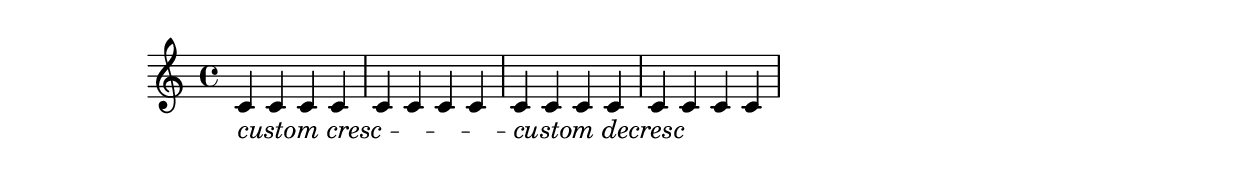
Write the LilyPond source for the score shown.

\version "2.13.4"

\header {
texidoc = "Postfix functions for custom crescendo text spanners.  The spanners
should start on the first note of the measure.  One has to use -\mycresc,
otherwise the spanner start will rather be assigned to the next note."
}

% Two functions for (de)crescendo spanners where you can explicitly give the
% spanner text.
mycresc = #(define-music-function (parser location mymarkup) (string?)
  (make-music 'CrescendoEvent 'span-direction START
              'span-type 'text 'span-text mymarkup))
mydecresc = #(define-music-function (parser location mymarkup) (string?)
  (make-music 'DecrescendoEvent 'span-direction START
              'span-type 'text 'span-text mymarkup))

\relative c' {
  c4-\mycresc "custom cresc" c4 c4 c4 |
  c4 c4 c4 c4 |
  c4-\mydecresc "custom decresc" c4 c4 c4 |
  c4 c4\! c4 c4
}



